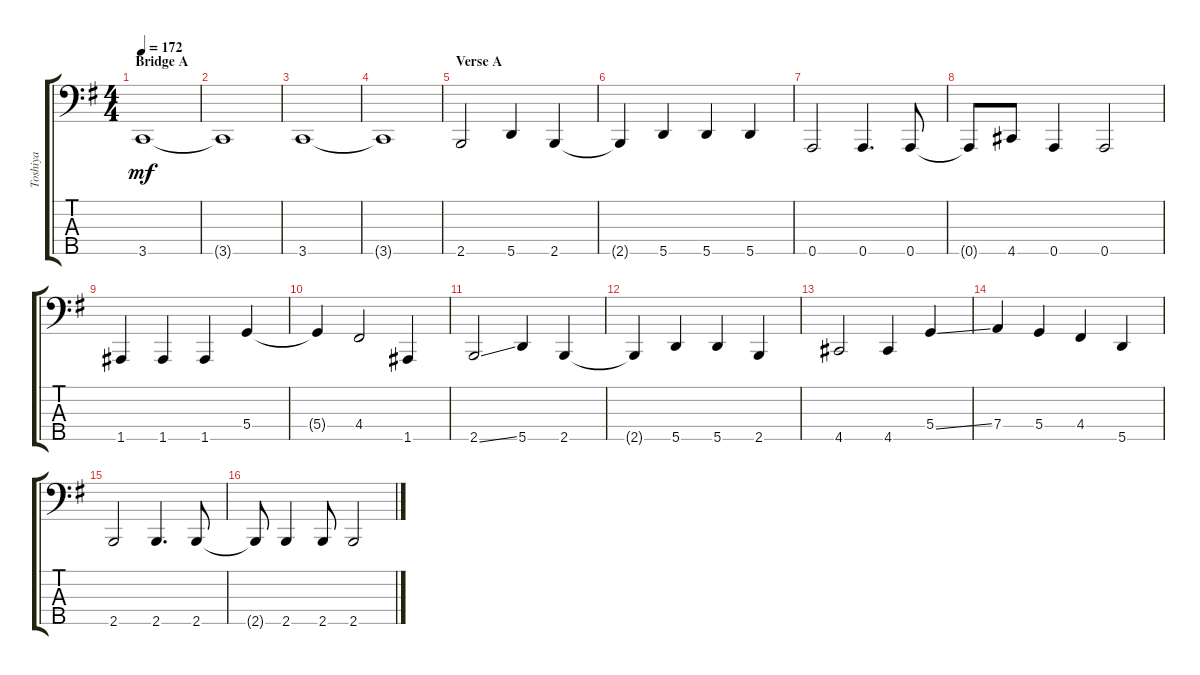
\track ("Toshiya" "Toshiya") {instrument electricbassfinger}
\staff {score tabs}
\tuning (G2 D2 A1 D1 A0) {hide}
\ts (4 4)
\section ("" "Bridge A")
\tempo 172
\clef f4
\ks eminor
3.5.1{dy mf} |
3.5{t}.1 |
3.5.1 |
3.5{t}.1 |
\section ("" "Verse A")
2.5.2 5.5.4 2.5.4 |
2.5{t}.4 5.5.4 5.5.4 5.5.4 |
0.5.2 0.5.4{d} 0.5.8 |
0.5{t}.8 4.5.8 0.5.4 0.5.2 |
1.5.4 1.5.4 1.5.4 5.4.4 |
5.4{t}.4 4.4.2 1.5.4 |
2.5{ss}.2 5.5.4 2.5.4 |
2.5{t}.4 5.5.4 5.5.4 2.5.4 |
4.5.2 4.5.4 5.4{ss}.4 |
7.4.4 5.4.4 4.4.4 5.5.4 |
2.5.2 2.5.4{d} 2.5.8 |
2.5{t}.8 2.5.4 2.5.8 2.5.2
